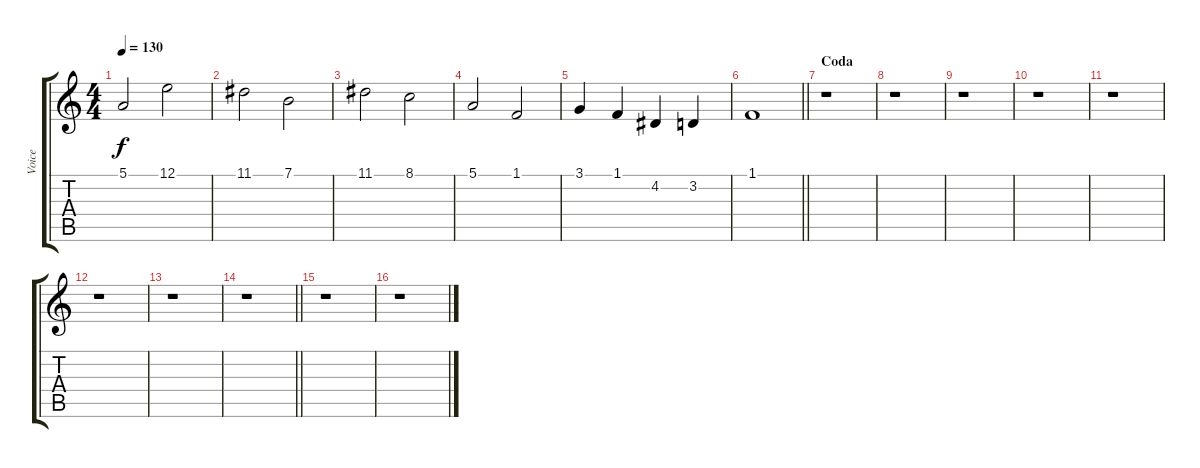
\track ("Voice " "Voice ") {instrument lead6voice}
\staff {score tabs}
\tuning (E4 B3 G3 D3 A2 E2) {hide}
\ts (4 4)
\tempo 130
\clef g2
\ks c
5.1.2{dy f} 12.1.2 |
11.1.2 7.1.2 |
11.1.2 8.1.2 |
5.1.2 1.1.2 |
3.1.4 1.1.4 4.2.4 3.2.4 |
\barLineRight lightlight
1.1.1 |
\section ("" "Coda ")
r.1 |
r.1 |
r.1 |
r.1 |
r.1 |
r.1 |
r.1 |
\barLineRight lightlight
r.1 |
r.1 |
r.1
